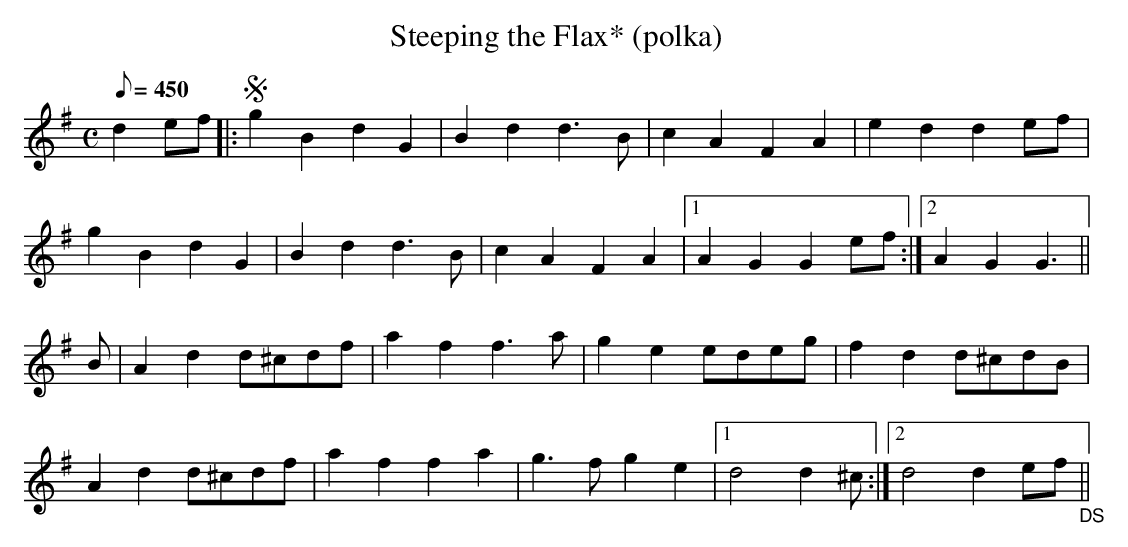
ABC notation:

X:1
T:Steeping the Flax* (polka) % nf<bb
L:1/8
M:C
Q:450
K:G major
d2ef|:!segno!g2B2d2G2|B2d2 d3B|c2A2F2A2|e2d2d2ef|
g2B2d2G2|B2d2 d3B|c2A2F2A2|1 A2G2G2 ef:|2 A2G2G3||
B|A2d2 d^cdf|a2f2 f3a|g2e2 edeg|f2d2 d^cdB|
A2d2 d^cdf|a2f2f2a2|g3f g2e2|1 d4 d2^c:|2 d4 d2ef "_DS"||
